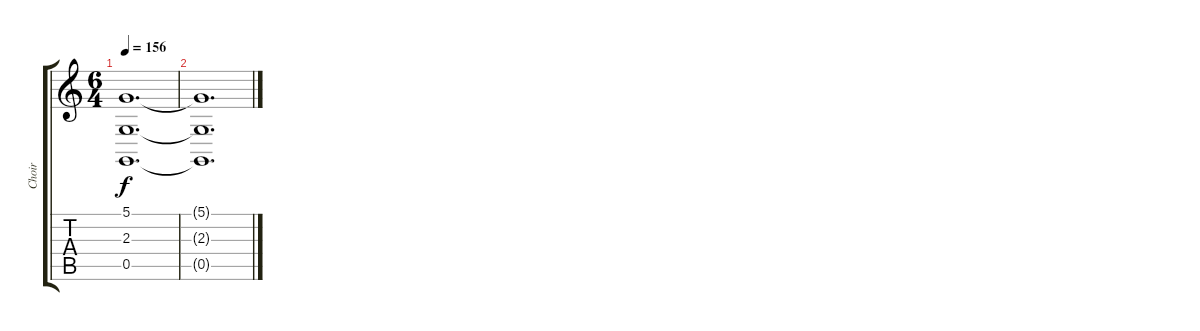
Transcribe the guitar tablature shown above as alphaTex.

\track ("Choir" "Choir") {instrument choiraahs}
\staff {score tabs}
\tuning (D4 A3 F3 C3 G2 D2) {hide}
\ts (6 4)
\tempo 156
\clef g2
\ks c
(5.1 2.3 0.5).1{d dy f} |
(5.1{t} 2.3{t} 0.5{t}).1{d}
